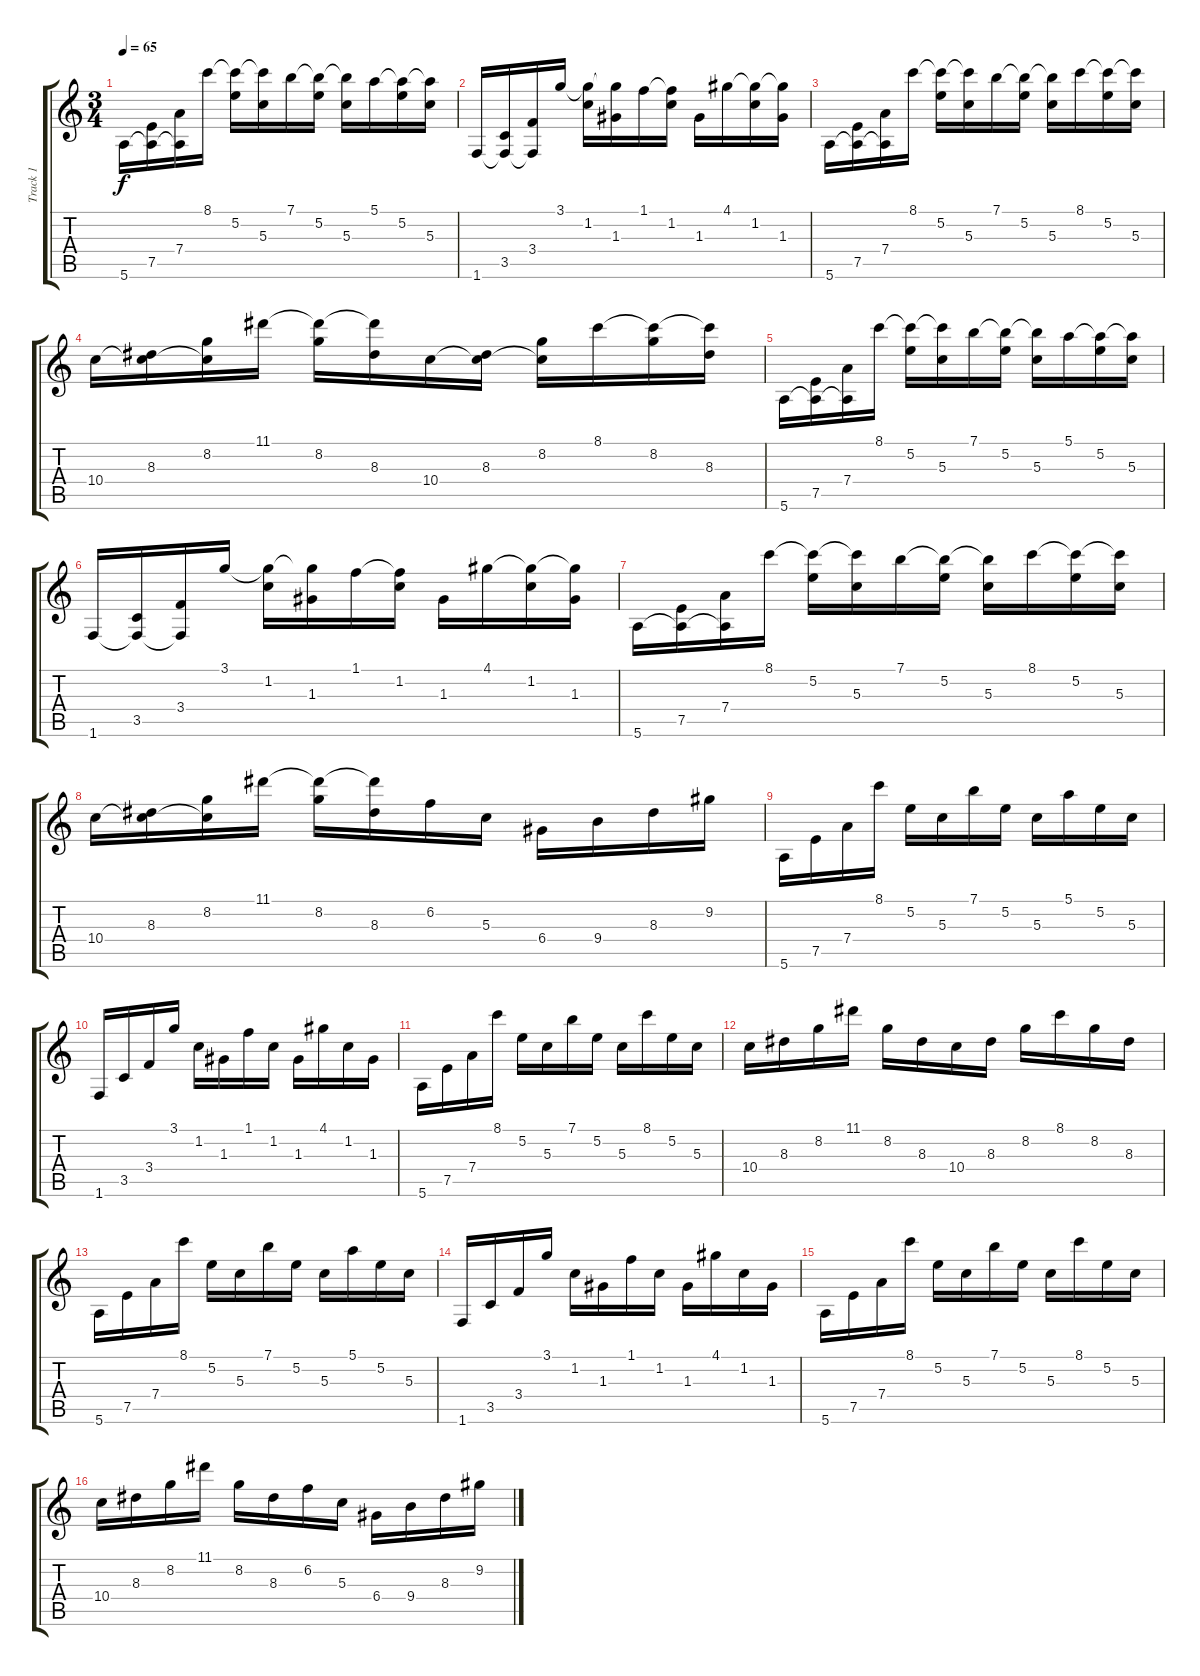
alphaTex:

\track ("Track 1" "Track 1") {instrument acousticguitarnylon}
\staff {score tabs}
\tuning (E4 B3 G3 D3 A2 E2) {hide}
\ts (3 4)
\tempo 65
\clef g2
\ks c
5.6.16{dy f instrument acousticguitarnylon} (7.5 5.6{t}).16 (7.4 5.6{t}).16 8.1.16 (8.1{t} 5.2).16 (8.1{t} 5.3).16 7.1.16 (7.1{t} 5.2).16 (7.1{t} 5.3).16 5.1.16 (5.1{t} 5.2).16 (5.1{t} 5.3).16 |
1.6.16 (3.5 1.6{t}).16 (3.4 1.6{t}).16 3.1.16 (3.1{t} 1.2).16 (3.1{t} 1.3).16 1.1.16 (1.1{t} 1.2).16 1.3.16 4.1.16 (4.1{t} 1.2).16 (4.1{t} 1.3).16 |
5.6.16 (7.5 5.6{t}).16 (7.4 5.6{t}).16 8.1.16 (8.1{t} 5.2).16 (8.1{t} 5.3).16 7.1.16 (7.1{t} 5.2).16 (7.1{t} 5.3).16 8.1.16 (8.1{t} 5.2).16 (8.1{t} 5.3).16 |
10.4.16 (8.3 10.4{t}).16 (8.2 10.4{t}).16 11.1.16 (11.1{t} 8.2).16 (11.1{t} 8.3).16 10.4.16 (8.3 10.4{t}).16 (8.2 10.4{t}).16 8.1.16 (8.1{t} 8.2).16 (8.1{t} 8.3).16 |
5.6.16 (7.5 5.6{t}).16 (7.4 5.6{t}).16 8.1.16 (8.1{t} 5.2).16 (8.1{t} 5.3).16 7.1.16 (7.1{t} 5.2).16 (7.1{t} 5.3).16 5.1.16 (5.1{t} 5.2).16 (5.1{t} 5.3).16 |
1.6.16 (3.5 1.6{t}).16 (3.4 1.6{t}).16 3.1.16 (3.1{t} 1.2).16 (3.1{t} 1.3).16 1.1.16 (1.1{t} 1.2).16 1.3.16 4.1.16 (4.1{t} 1.2).16 (4.1{t} 1.3).16 |
5.6.16 (7.5 5.6{t}).16 (7.4 5.6{t}).16 8.1.16 (8.1{t} 5.2).16 (8.1{t} 5.3).16 7.1.16 (7.1{t} 5.2).16 (7.1{t} 5.3).16 8.1.16 (8.1{t} 5.2).16 (8.1{t} 5.3).16 |
10.4.16 (8.3 10.4{t}).16 (8.2 10.4{t}).16 11.1.16 (11.1{t} 8.2).16 (11.1{t} 8.3).16 6.2.16 5.3.16 6.4.16 9.4.16 8.3.16 9.2.16 |
5.6.16 7.5.16 7.4.16 8.1.16 5.2.16 5.3.16 7.1.16 5.2.16 5.3.16 5.1.16 5.2.16 5.3.16 |
1.6.16 3.5.16 3.4.16 3.1.16 1.2.16 1.3.16 1.1.16 1.2.16 1.3.16 4.1.16 1.2.16 1.3.16 |
5.6.16 7.5.16 7.4.16 8.1.16 5.2.16 5.3.16 7.1.16 5.2.16 5.3.16 8.1.16 5.2.16 5.3.16 |
10.4.16 8.3.16 8.2.16 11.1.16 8.2.16 8.3.16 10.4.16 8.3.16 8.2.16 8.1.16 8.2.16 8.3.16 |
5.6.16 7.5.16 7.4.16 8.1.16 5.2.16 5.3.16 7.1.16 5.2.16 5.3.16 5.1.16 5.2.16 5.3.16 |
1.6.16 3.5.16 3.4.16 3.1.16 1.2.16 1.3.16 1.1.16 1.2.16 1.3.16 4.1.16 1.2.16 1.3.16 |
5.6.16 7.5.16 7.4.16 8.1.16 5.2.16 5.3.16 7.1.16 5.2.16 5.3.16 8.1.16 5.2.16 5.3.16 |
10.4.16 8.3.16 8.2.16 11.1.16 8.2.16 8.3.16 6.2.16 5.3.16 6.4.16 9.4.16 8.3.16 9.2.16
